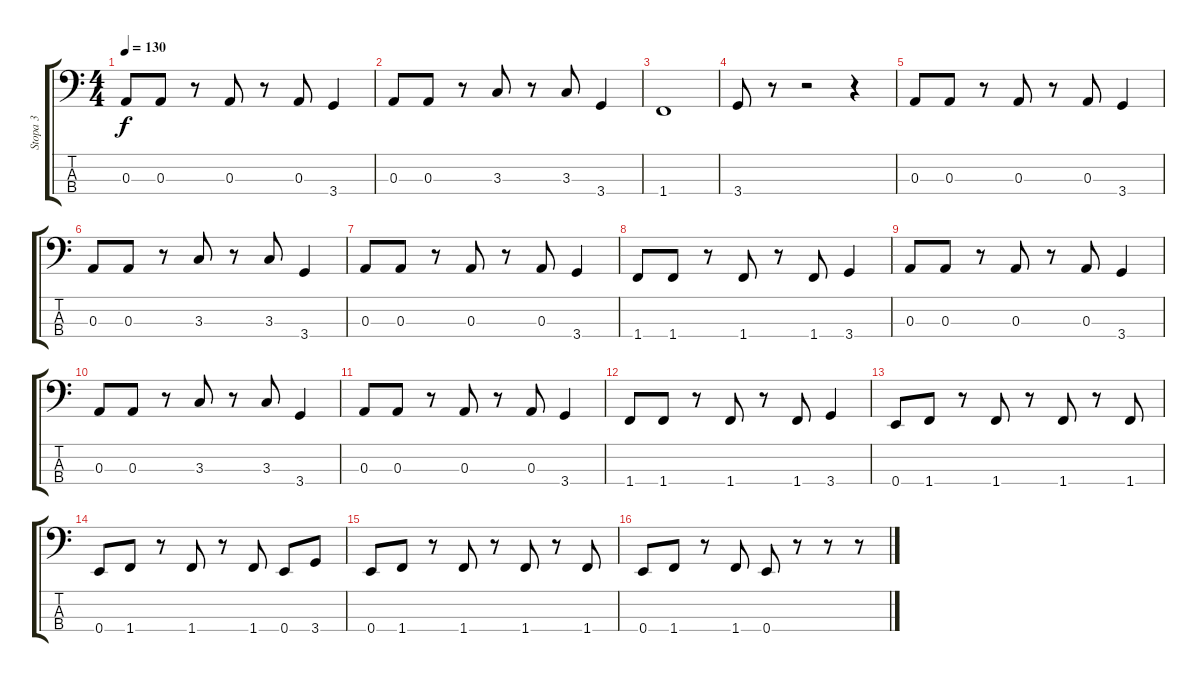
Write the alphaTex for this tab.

\track ("Stopa 3" "Stopa 3") {instrument electricbassfinger}
\staff {score tabs}
\tuning (G2 D2 A1 E1) {hide}
\ts (4 4)
\tempo 130
\clef f4
\ks c
0.3.8{dy f} 0.3.8 r.8 0.3.8 r.8 0.3.8 3.4.4 |
0.3.8 0.3.8 r.8 3.3.8 r.8 3.3.8 3.4.4 |
1.4.1 |
3.4.8 r.8 r.2 r.4 |
0.3.8 0.3.8 r.8 0.3.8 r.8 0.3.8 3.4.4 |
0.3.8 0.3.8 r.8 3.3.8 r.8 3.3.8 3.4.4 |
0.3.8 0.3.8 r.8 0.3.8 r.8 0.3.8 3.4.4 |
1.4.8 1.4.8 r.8 1.4.8 r.8 1.4.8 3.4.4 |
0.3.8 0.3.8 r.8 0.3.8 r.8 0.3.8 3.4.4 |
0.3.8 0.3.8 r.8 3.3.8 r.8 3.3.8 3.4.4 |
0.3.8 0.3.8 r.8 0.3.8 r.8 0.3.8 3.4.4 |
1.4.8 1.4.8 r.8 1.4.8 r.8 1.4.8 3.4.4 |
0.4.8 1.4.8 r.8 1.4.8 r.8 1.4.8 r.8 1.4.8 |
0.4.8 1.4.8 r.8 1.4.8 r.8 1.4.8 0.4.8 3.4.8 |
0.4.8 1.4.8 r.8 1.4.8 r.8 1.4.8 r.8 1.4.8 |
0.4.8 1.4.8 r.8 1.4.8 0.4.8 r.8 r.8 r.8
